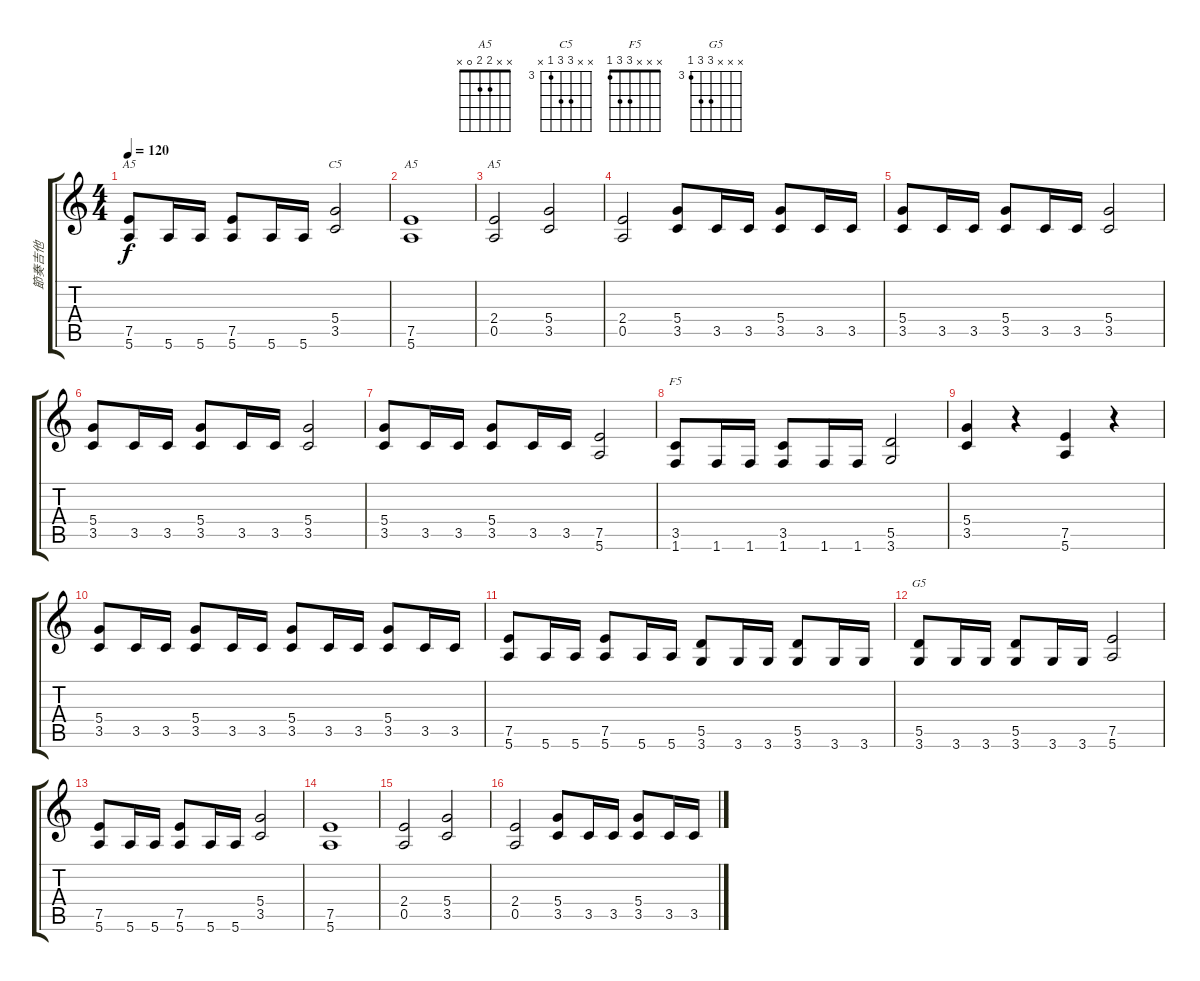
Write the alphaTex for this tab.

\track ("節奏吉他" "節奏吉他") {instrument overdrivenguitar}
\staff {score tabs}
\tuning (E4 B3 G3 D3 A2 E2) {hide}
\chord ("A5" x x x x 7 5) {firstfret 5}
\chord ("C5" x x 5 5 3 x) {firstfret 3}
\chord ("A5" x x x 7 7 5) {firstfret 5}
\chord ("A5" x x 2 2 0 x)
\chord ("F5" x x x 3 3 1)
\chord ("G5" x x x 5 5 3) {firstfret 3}
\ts (4 4)
\tempo 120
\clef g2
\ks c
(7.5 5.6).8{ch "A5" dy f} 5.6.16 5.6.16 (7.5 5.6).8 5.6.16 5.6.16 (5.4 3.5).2{ch "C5"} |
(7.5 5.6).1{ch "A5"} |
(2.4 0.5).2{ch "A5"} (5.4 3.5).2 |
(2.4 0.5).2 (5.4 3.5).8 3.5.16 3.5.16 (5.4 3.5).8 3.5.16 3.5.16 |
(5.4 3.5).8 3.5.16 3.5.16 (5.4 3.5).8 3.5.16 3.5.16 (5.4 3.5).2 |
(5.4 3.5).8 3.5.16 3.5.16 (5.4 3.5).8 3.5.16 3.5.16 (5.4 3.5).2 |
(5.4 3.5).8 3.5.16 3.5.16 (5.4 3.5).8 3.5.16 3.5.16 (7.5 5.6).2 |
(3.5 1.6).8{ch "F5"} 1.6.16 1.6.16 (3.5 1.6).8 1.6.16 1.6.16 (5.5 3.6).2 |
(5.4 3.5).4 r.4 (7.5 5.6).4 r.4 |
(5.4 3.5).8 3.5.16 3.5.16 (5.4 3.5).8 3.5.16 3.5.16 (5.4 3.5).8 3.5.16 3.5.16 (5.4 3.5).8 3.5.16 3.5.16 |
(7.5 5.6).8 5.6.16 5.6.16 (7.5 5.6).8 5.6.16 5.6.16 (5.5 3.6).8 3.6.16 3.6.16 (5.5 3.6).8 3.6.16 3.6.16 |
(5.5 3.6).8{ch "G5"} 3.6.16 3.6.16 (5.5 3.6).8 3.6.16 3.6.16 (7.5 5.6).2 |
(7.5 5.6).8 5.6.16 5.6.16 (7.5 5.6).8 5.6.16 5.6.16 (5.4 3.5).2 |
(7.5 5.6).1 |
(2.4 0.5).2 (5.4 3.5).2 |
(2.4 0.5).2 (5.4 3.5).8 3.5.16 3.5.16 (5.4 3.5).8 3.5.16 3.5.16
